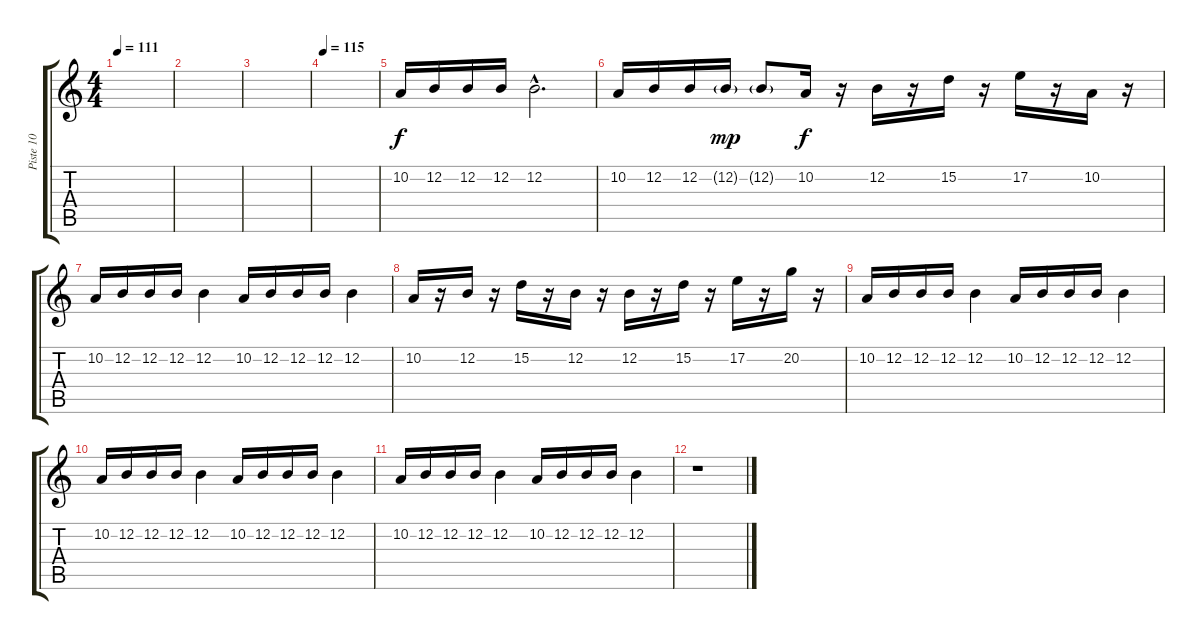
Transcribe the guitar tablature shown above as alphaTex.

\track ("Piste 10" "Piste 10") {instrument violin}
\staff {score tabs}
\tuning (E4 B3 G3 D3 A2 E2) {hide}
\ts (4 4)
\tempo 111
\clef g2
\ks c
|
|
|
\tempo 115
|
10.2.16 12.2.16 12.2.16 12.2.16 12.2{hac}.2{d} |
10.2.16 12.2.16 12.2.16 12.2{g}.16{dy mp} 12.2{g}.8 10.2.16{dy f} r.16 12.2.16 r.16 15.2.16 r.16 17.2.16 r.16 10.2.16 r.16 |
10.2.16 12.2.16 12.2.16 12.2.16 12.2.4 10.2.16 12.2.16 12.2.16 12.2.16 12.2.4 |
10.2.16 r.16 12.2.16 r.16 15.2.16 r.16 12.2.16 r.16 12.2.16 r.16 15.2.16 r.16 17.2.16 r.16 20.2.16 r.16 |
10.2.16 12.2.16 12.2.16 12.2.16 12.2.4 10.2.16 12.2.16 12.2.16 12.2.16 12.2.4 |
10.2.16 12.2.16 12.2.16 12.2.16 12.2.4 10.2.16 12.2.16 12.2.16 12.2.16 12.2.4 |
10.2.16 12.2.16 12.2.16 12.2.16 12.2.4 10.2.16 12.2.16 12.2.16 12.2.16 12.2.4 |
r.1
